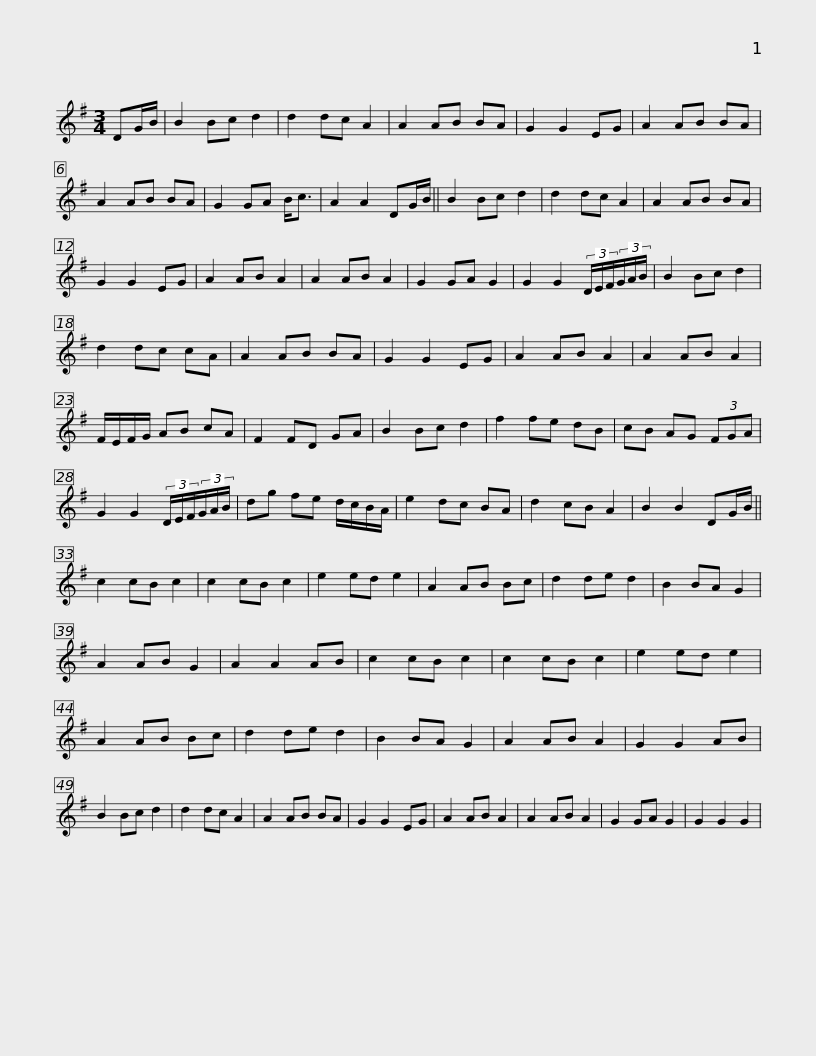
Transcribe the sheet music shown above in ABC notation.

X:1
L:1/8
M:3/4
I:linebreak $
K:G
V:1 treble
V:1
 DG/B/ | B2 Bc d2 | d2 dc A2 | A2 AB BA | G2 G2 EG | %5
 A2 AB BA | A2 AB BA | G2 GA B<c | A2 A2 DG/B/ ||$ B2 Bc d2 | %10
 d2 dc A2 | A2 AB BA | G2 G2 EG | A2 AB A2 | A2 AB A2 | %15
 G2 GA G2 | G2 G2 (3D/E/F/(3G/A/B/ | B2 Bc d2 |$ d2 dc cA | A2 AB BA | %20
 G2 G2 EG | A2 AB A2 | A2 AB A2 | F/E/F/G/ AB cA | F2 FD GA | %25
 B2 Bc d2 | f2 fe dB |$ cB AG (3FGA | G2 G2 (3D/E/F/(3G/A/B/ | dg fe d/c/B/A/ | %30
 e2 dc BA | d2 cB A2 | B2 B2 DG/B/ || c2 cB c2 | c2 cB c2 |$ %35
 e2 ed e2 | A2 AB Bc | d2 de d2 | B2 BA G2 | A2 AB G2 | %40
 A2 A2 AB | c2 cB c2 | c2 cB c2 | e2 ed e2 | A2 AB Bc |$ %45
 d2 de d2 | B2 BA G2 | A2 AB A2 | G2 G2 AB | B2 Bc d2 | %50
 d2 dc A2 | A2 AB BA | G2 G2 EG | A2 AB A2 | A2 AB A2 |$ %55
 G2 GA G2 | G2 G2 G2 | %57
